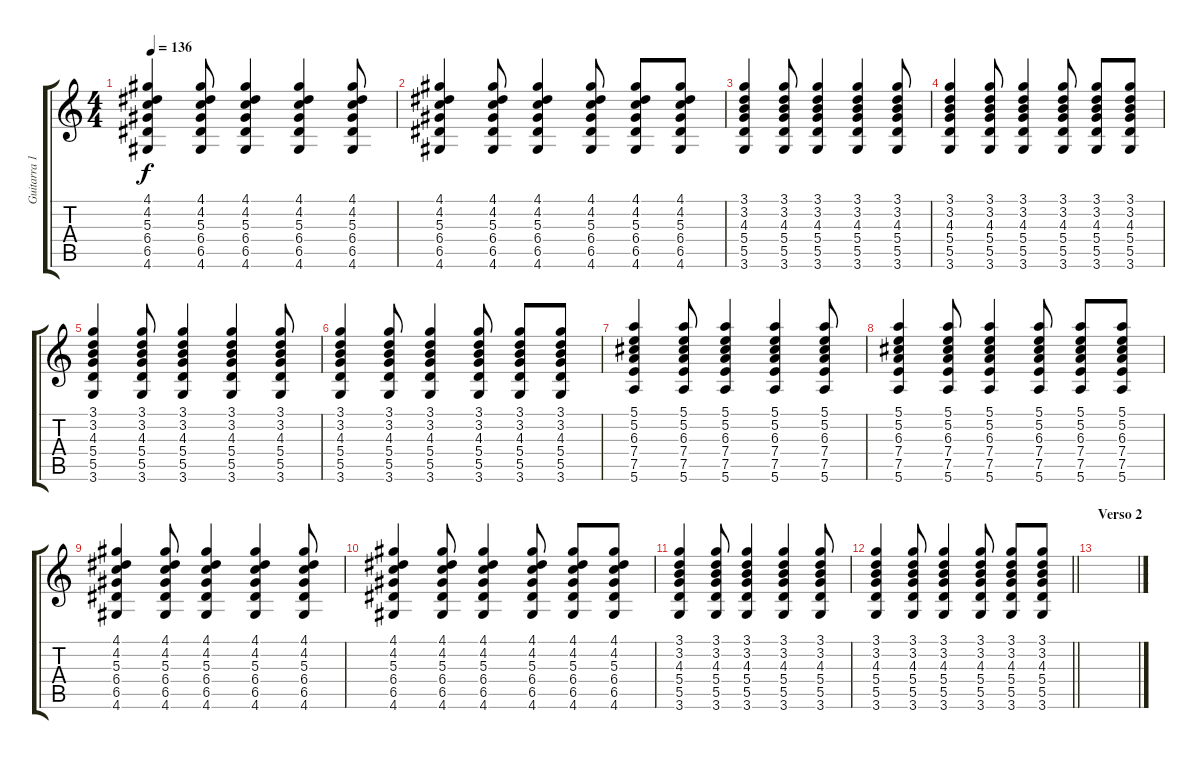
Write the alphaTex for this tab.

\track ("Guitarra 1" "Guitarra 1") {instrument acousticguitarsteel}
\staff {score tabs}
\tuning (E4 B3 G3 D3 A2 E2) {hide}
\ts (4 4)
\tempo 136
\clef g2
\ks c
(4.1 4.2 5.3 6.4 6.5 4.6).4{dy f} (4.1 4.2 5.3 6.4 6.5 4.6).8 (4.1 4.2 5.3 6.4 6.5 4.6).4 (4.1 4.2 5.3 6.4 6.5 4.6).4 (4.1 4.2 5.3 6.4 6.5 4.6).8 |
(4.1 4.2 5.3 6.4 6.5 4.6).4 (4.1 4.2 5.3 6.4 6.5 4.6).8 (4.1 4.2 5.3 6.4 6.5 4.6).4 (4.1 4.2 5.3 6.4 6.5 4.6).8 (4.1 4.2 5.3 6.4 6.5 4.6).8 (4.1 4.2 5.3 6.4 6.5 4.6).8 |
(3.1 3.2 4.3 5.4 5.5 3.6).4 (3.1 3.2 4.3 5.4 5.5 3.6).8 (3.1 3.2 4.3 5.4 5.5 3.6).4 (3.1 3.2 4.3 5.4 5.5 3.6).4 (3.1 3.2 4.3 5.4 5.5 3.6).8 |
(3.1 3.2 4.3 5.4 5.5 3.6).4 (3.1 3.2 4.3 5.4 5.5 3.6).8 (3.1 3.2 4.3 5.4 5.5 3.6).4 (3.1 3.2 4.3 5.4 5.5 3.6).8 (3.1 3.2 4.3 5.4 5.5 3.6).8 (3.1 3.2 4.3 5.4 5.5 3.6).8 |
(3.1 3.2 4.3 5.4 5.5 3.6).4 (3.1 3.2 4.3 5.4 5.5 3.6).8 (3.1 3.2 4.3 5.4 5.5 3.6).4 (3.1 3.2 4.3 5.4 5.5 3.6).4 (3.1 3.2 4.3 5.4 5.5 3.6).8 |
(3.1 3.2 4.3 5.4 5.5 3.6).4 (3.1 3.2 4.3 5.4 5.5 3.6).8 (3.1 3.2 4.3 5.4 5.5 3.6).4 (3.1 3.2 4.3 5.4 5.5 3.6).8 (3.1 3.2 4.3 5.4 5.5 3.6).8 (3.1 3.2 4.3 5.4 5.5 3.6).8 |
(5.1 5.2 6.3 7.4 7.5 5.6).4 (5.1 5.2 6.3 7.4 7.5 5.6).8 (5.1 5.2 6.3 7.4 7.5 5.6).4 (5.1 5.2 6.3 7.4 7.5 5.6).4 (5.1 5.2 6.3 7.4 7.5 5.6).8 |
(5.1 5.2 6.3 7.4 7.5 5.6).4 (5.1 5.2 6.3 7.4 7.5 5.6).8 (5.1 5.2 6.3 7.4 7.5 5.6).4 (5.1 5.2 6.3 7.4 7.5 5.6).8 (5.1 5.2 6.3 7.4 7.5 5.6).8 (5.1 5.2 6.3 7.4 7.5 5.6).8 |
(4.1 4.2 5.3 6.4 6.5 4.6).4 (4.1 4.2 5.3 6.4 6.5 4.6).8 (4.1 4.2 5.3 6.4 6.5 4.6).4 (4.1 4.2 5.3 6.4 6.5 4.6).4 (4.1 4.2 5.3 6.4 6.5 4.6).8 |
(4.1 4.2 5.3 6.4 6.5 4.6).4 (4.1 4.2 5.3 6.4 6.5 4.6).8 (4.1 4.2 5.3 6.4 6.5 4.6).4 (4.1 4.2 5.3 6.4 6.5 4.6).8 (4.1 4.2 5.3 6.4 6.5 4.6).8 (4.1 4.2 5.3 6.4 6.5 4.6).8 |
(3.1 3.2 4.3 5.4 5.5 3.6).4 (3.1 3.2 4.3 5.4 5.5 3.6).8 (3.1 3.2 4.3 5.4 5.5 3.6).4 (3.1 3.2 4.3 5.4 5.5 3.6).4 (3.1 3.2 4.3 5.4 5.5 3.6).8 |
\barLineRight lightlight
(3.1 3.2 4.3 5.4 5.5 3.6).4 (3.1 3.2 4.3 5.4 5.5 3.6).8 (3.1 3.2 4.3 5.4 5.5 3.6).4 (3.1 3.2 4.3 5.4 5.5 3.6).8 (3.1 3.2 4.3 5.4 5.5 3.6).8 (3.1 3.2 4.3 5.4 5.5 3.6).8 |
\section ("" "Verso 2")
